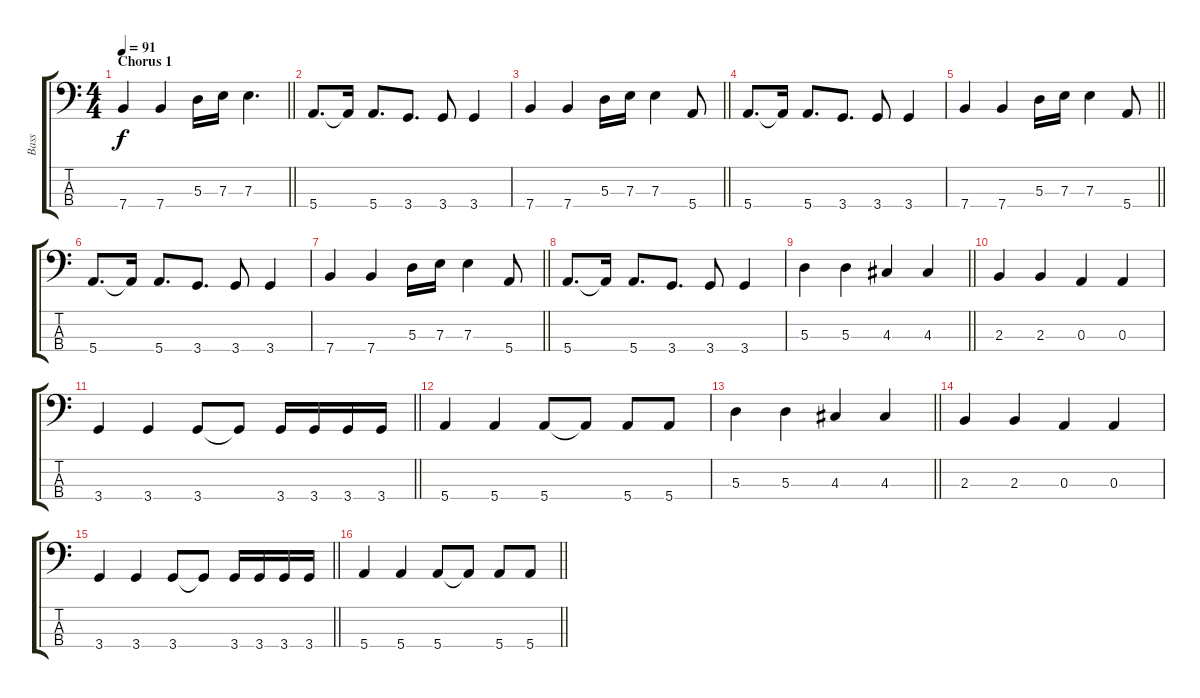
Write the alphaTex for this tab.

\track ("Bass" "Bass") {instrument electricbassfinger}
\staff {score tabs}
\tuning (G2 D2 A1 E1) {hide}
\ts (4 4)
\section ("" "Chorus 1")
\tempo 91
\clef f4
\barLineRight lightlight
\ks c
7.4.4{dy f} 7.4.4 5.3.16 7.3.16 7.3.4{d} |
\section ("" "")
5.4.8{d} 5.4{t}.16 5.4.8{d} 3.4.8{d} 3.4.8 3.4.4 |
\barLineRight lightlight
7.4.4 7.4.4 5.3.16 7.3.16 7.3.4 5.4.8 |
5.4.8{d} 5.4{t}.16 5.4.8{d} 3.4.8{d} 3.4.8 3.4.4 |
\barLineRight lightlight
7.4.4 7.4.4 5.3.16 7.3.16 7.3.4 5.4.8 |
5.4.8{d} 5.4{t}.16 5.4.8{d} 3.4.8{d} 3.4.8 3.4.4 |
\barLineRight lightlight
7.4.4 7.4.4 5.3.16 7.3.16 7.3.4 5.4.8 |
5.4.8{d} 5.4{t}.16 5.4.8{d} 3.4.8{d} 3.4.8 3.4.4 |
\barLineRight lightlight
5.3.4 5.3.4 4.3.4 4.3.4 |
2.3.4 2.3.4 0.3.4 0.3.4 |
\barLineRight lightlight
3.4.4 3.4.4 3.4.8 3.4{t}.8 3.4.16 3.4.16 3.4.16 3.4.16 |
5.4.4 5.4.4 5.4.8 5.4{t}.8 5.4.8 5.4.8 |
\barLineRight lightlight
5.3.4 5.3.4 4.3.4 4.3.4 |
2.3.4 2.3.4 0.3.4 0.3.4 |
\barLineRight lightlight
3.4.4 3.4.4 3.4.8 3.4{t}.8 3.4.16 3.4.16 3.4.16 3.4.16 |
\barLineRight lightlight
5.4.4 5.4.4 5.4.8 5.4{t}.8 5.4.8 5.4.8
